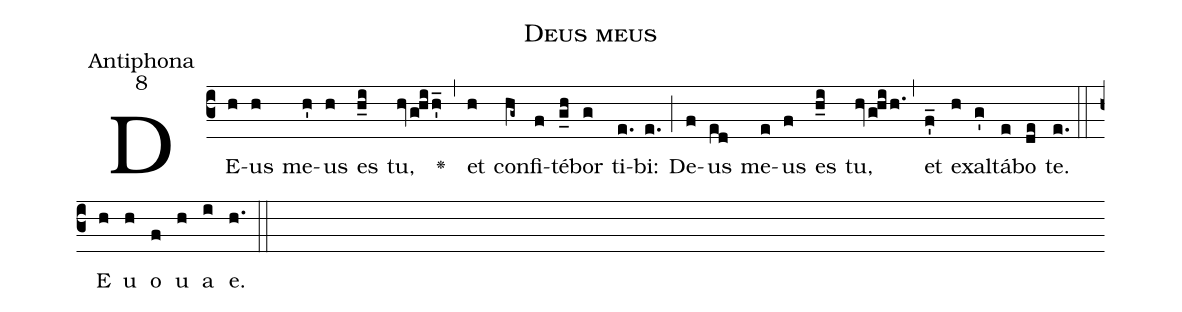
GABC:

name:Deus meus;
office-part:Antiphona;
mode:8;
%%
(c3)DE(h)us(h) me(h')us(h) es(h_i) tu,(hvghih_') <v>\greheightstar</v>(,) et(h) con(hg~)fi(f)té(g_h)bor(g) ti(e.)bi:(e.) (;) De(f)us(ed) me(e)us(f) es(h_i) tu,(hvghih.) (,) et(f_') e(h)xal(g')tá(e)bo(de) te.(e.) (::) E(h) u(h) o(f) u(h) a(i) e.(h.) (::)
